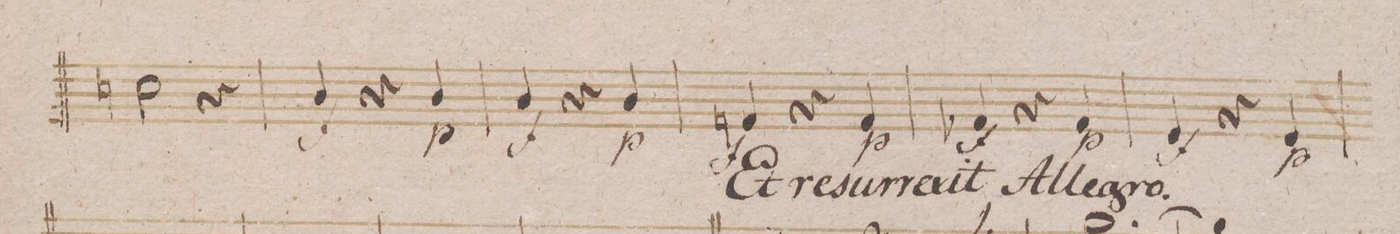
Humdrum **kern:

**kern	**dynam
*I"Fagotto 2do	*
*clefF4	*
*k[b-e-a-d-]	*
*met(c|)	*
*M3/4	*
2En\	.
4r	.
=116	=116
4D-/	f
4r	.
4D-/	p
=117	=117
4D-/	f
4r	.
4D-/	p
=118	=118
4AAn/	f
4r	.
4AA/	p
=119	=119
4AA-X/	f
4r	.
4AA-/	p
=120	=120
4GG/	f
4r	.
4GG/	p
=121	=121
*-	*-
